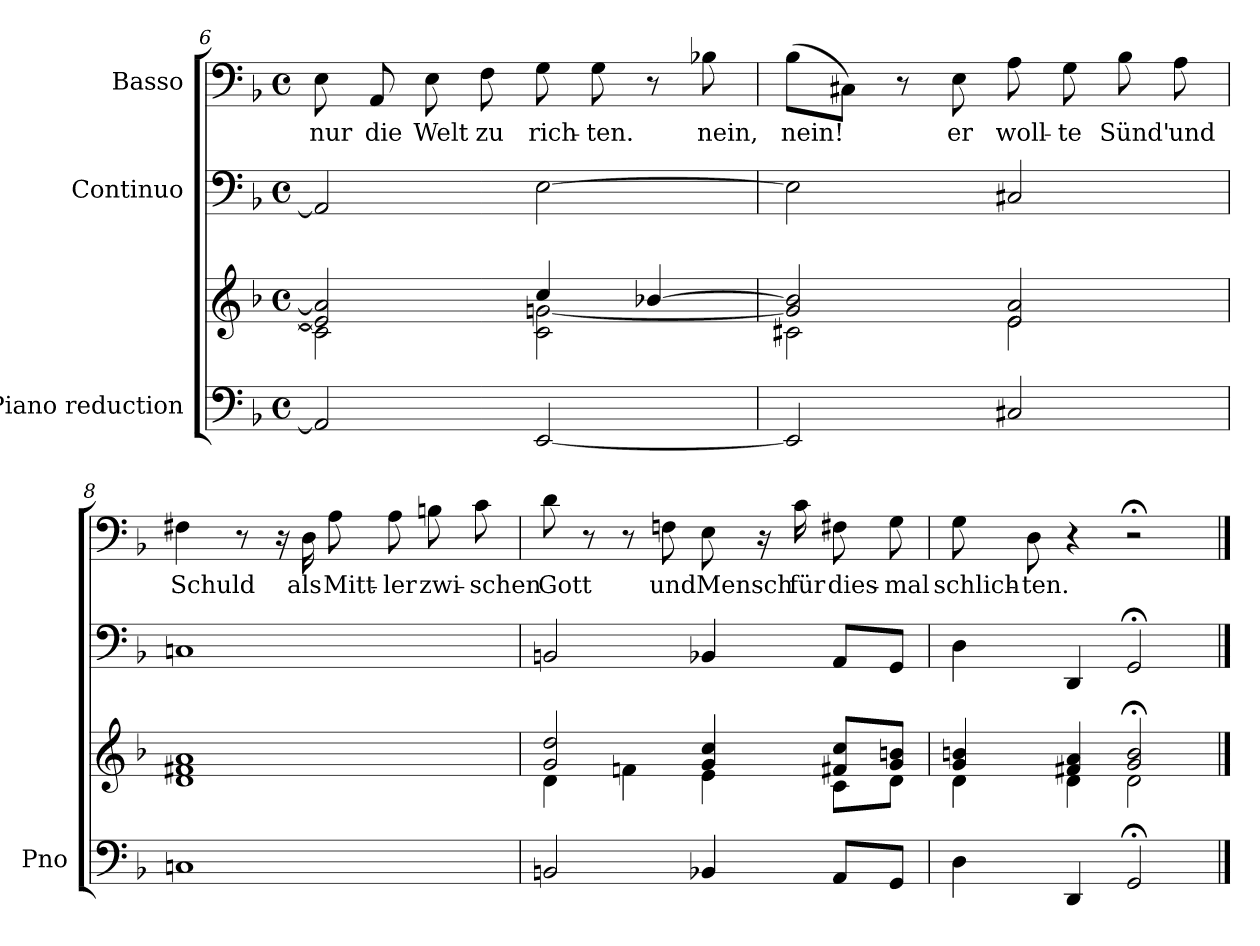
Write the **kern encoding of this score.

**kern	**kern	**kern	**kern	**text
*part3	*part3	*part2	*part1	*part1
*staff4	*staff3	*staff2	*staff1	*staff1
*I"Piano reduction	*	*I"Continuo	*I"Basso	*
*I'Pno	*	*	*	*
*clefF4	*clefG2	*clefF4	*clefF4	*
*k[b-]	*k[b-]	*k[b-]	*k[b-]	*
*M4/4	*M4/4	*M4/4	*M4/4	*
*met(c)	*met(c)	*met(c)	*met(c)	*
=6	=6	=6	=6	=6
*	*^	*	*	*
!	!	!	!	!	!LO:LY:b
2AA/]	2e/] 2a/]	2c\]	2AA/]	8E\	nur
!	!	!	!	!	!LO:LY:b
.	.	.	.	8AA/	die
!	!	!	!	!	!LO:LY:b
.	.	.	.	8E\	Welt
!	!	!	!	!	!LO:LY:b
.	.	.	.	8F\	zu
!	!	!	!	!	!LO:LY:b
[2EE/	4cc/	2c\ [2gn\	[2E\	8G\	rich-
!	!	!	!	!	!LO:LY:b
.	.	.	.	8G\	-ten.
.	[4b-X/	.	.	8r	.
!	!	!	!	!	!LO:LY:b
.	.	.	.	8B-X\	nein,
=7	=7	=7	=7	=7	=7
!	!	!	!	!	!LO:LY:b
2EE/]	2g/] 2b-/]	2c#X\	2E\]	(>8B-\L	nein!
.	.	.	.	8C#X\J)	.
.	.	.	.	8r	.
!	!	!	!	!	!LO:LY:b
.	.	.	.	8E\	er
!	!	!	!	!	!LO:LY:b
2C#X/	2e/ 2a/	2e\	2C#X/	8A\	woll-
!	!	!	!	!	!LO:LY:b
.	.	.	.	8G\	-te
!	!	!	!	!	!LO:LY:b
.	.	.	.	8B-\	Sünd'
!	!	!	!	!	!LO:LY:b
.	.	.	.	8A\	und
*	*v	*v	*	*	*
!!LO:LB:g=z
=8	=8	=8	=8	=8
!	!	!	!	!LO:LY:b
1Cn	1d 1f#X 1a	1Cn	4F#X\	Schuld
.	.	.	8r	.
.	.	.	16r	.
!	!	!	!	!LO:LY:b
.	.	.	16D\	als
!	!	!	!	!LO:LY:b
.	.	.	8A\	Mitt-
!	!	!	!	!LO:LY:b
.	.	.	8A\	-ler
!	!	!	!	!LO:LY:b
.	.	.	8Bn\	zwi-
!	!	!	!	!LO:LY:b
.	.	.	8c\	-schen
=9	=9	=9	=9	=9
*	*^	*	*	*
!	!	!	!	!	!LO:LY:b
2BBn/	2g/ 2dd/	4d\	2BBn/	8d\	Gott
.	.	.	.	8r	.
.	.	4fn\	.	8r	.
!	!	!	!	!	!LO:LY:b
.	.	.	.	8Fn\	und
!	!	!	!	!	!LO:LY:b
4BB-X/	4g/ 4cc/	4e\	4BB-X/	8E\	Mensch
.	.	.	.	16r	.
!	!	!	!	!	!LO:LY:b
.	.	.	.	16c\	für
!	!	!	!	!	!LO:LY:b
8AA/L	8f#X/ 8cc/L	8c\L	8AA/L	8F#X\	dies-
!	!	!	!	!	!LO:LY:b
8GG/J	8g/ 8bn/J	8d\J	8GG/J	8G\	-mal
=10	=10	=10	=10	=10	=10
!	!	!	!	!	!LO:LY:b
4D\	4g/ 4bn/	4d\	4D\	8G\	schlich-
!	!	!	!	!	!LO:LY:b
.	.	.	.	8D\	-ten.
4DD/	4f#X/ 4a/	4d\	4DD/	4r	.
2GG;/	2g/;< 2b/;<	2d\	2GG;</	2r;<	.
*	*v	*v	*	*	*
==	==	==	==	==
*-	*-	*-	*-	*-
